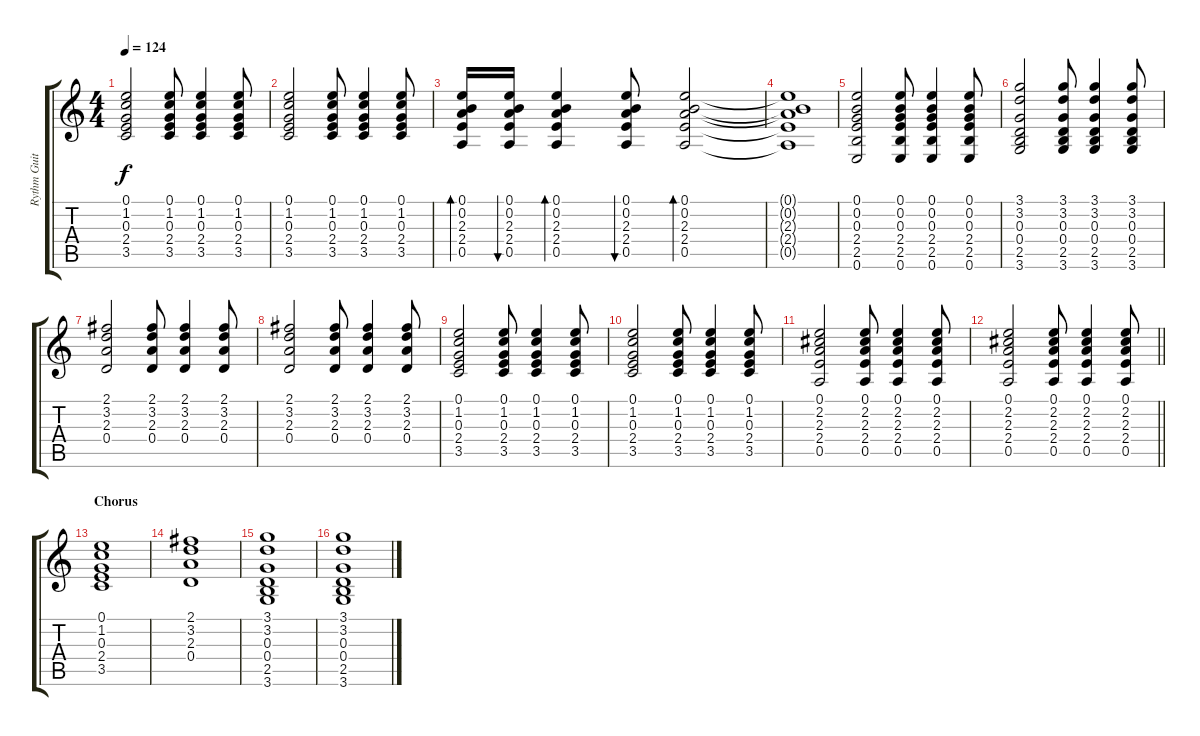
\track ("Rythm Guitar" "Rythm Guit") {instrument electricguitarjazz}
\staff {score tabs}
\tuning (E4 B3 G3 D3 A2 E2) {hide}
\ts (4 4)
\tempo 124
\clef g2
\ks c
(0.1 1.2 0.3 2.4 3.5).2{dy f} (0.1 1.2 0.3 2.4 3.5).8 (0.1 1.2 0.3 2.4 3.5).4 (0.1 1.2 0.3 2.4 3.5).8 |
(0.1 1.2 0.3 2.4 3.5).2 (0.1 1.2 0.3 2.4 3.5).8 (0.1 1.2 0.3 2.4 3.5).4 (0.1 1.2 0.3 2.4 3.5).8 |
(0.1 0.2 2.3 2.4 0.5).16{bd 60} (0.1 0.2 2.3 2.4 0.5).16{bu 60} (0.1 0.2 2.3 2.4 0.5).4{bd 60} (0.1 0.2 2.3 2.4 0.5).8{bu 60} (0.1 0.2 2.3 2.4 0.5).2{bd 60} |
(0.1{t} 0.2{t} 2.3{t} 2.4{t} 0.5{t}).1 |
(0.1 0.2 0.3 2.4 2.5 0.6).2 (0.1 0.2 0.3 2.4 2.5 0.6).8 (0.1 0.2 0.3 2.4 2.5 0.6).4 (0.1 0.2 0.3 2.4 2.5 0.6).8 |
(3.1 3.2 0.3 0.4 2.5 3.6).2 (3.1 3.2 0.3 0.4 2.5 3.6).8 (3.1 3.2 0.3 0.4 2.5 3.6).4 (3.1 3.2 0.3 0.4 2.5 3.6).8 |
(2.1 3.2 2.3 0.4).2 (2.1 3.2 2.3 0.4).8 (2.1 3.2 2.3 0.4).4 (2.1 3.2 2.3 0.4).8 |
(2.1 3.2 2.3 0.4).2 (2.1 3.2 2.3 0.4).8 (2.1 3.2 2.3 0.4).4 (2.1 3.2 2.3 0.4).8 |
(0.1 1.2 0.3 2.4 3.5).2 (0.1 1.2 0.3 2.4 3.5).8 (0.1 1.2 0.3 2.4 3.5).4 (0.1 1.2 0.3 2.4 3.5).8 |
(0.1 1.2 0.3 2.4 3.5).2 (0.1 1.2 0.3 2.4 3.5).8 (0.1 1.2 0.3 2.4 3.5).4 (0.1 1.2 0.3 2.4 3.5).8 |
(0.1 2.2 2.3 2.4 0.5).2 (0.1 2.2 2.3 2.4 0.5).8 (0.1 2.2 2.3 2.4 0.5).4 (0.1 2.2 2.3 2.4 0.5).8 |
\barLineRight lightlight
(0.1 2.2 2.3 2.4 0.5).2 (0.1 2.2 2.3 2.4 0.5).8 (0.1 2.2 2.3 2.4 0.5).4 (0.1 2.2 2.3 2.4 0.5).8 |
\section ("" "Chorus")
(0.1 1.2 0.3 2.4 3.5).1 |
(2.1 3.2 2.3 0.4).1 |
(3.1 3.2 0.3 0.4 2.5 3.6).1 |
(3.1 3.2 0.3 0.4 2.5 3.6).1
